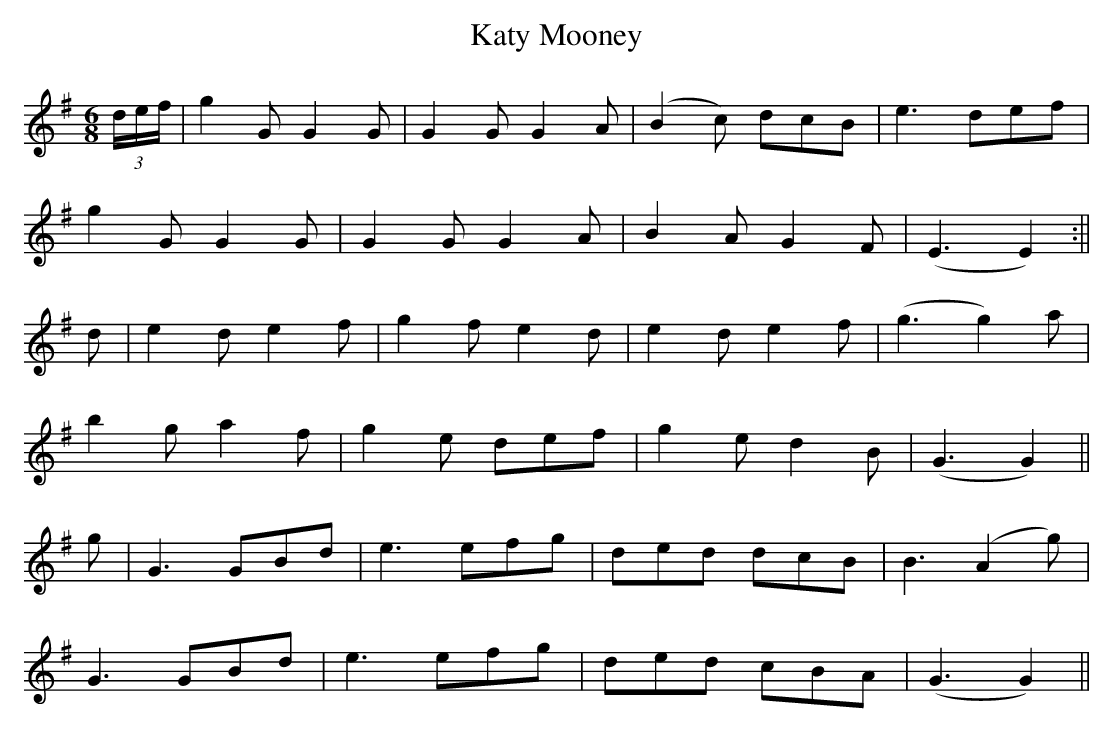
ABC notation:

X:1
T:Katy Mooney
M:6/8
L:1/8
K:G
(3d/e/f/|g2 G G2 G|G2 G G2 A|(B2 c) dcB|e3 def|
g2 G G2 G|G2 G G2 A|B2 A G2 F|(E3 E2):||
d|e2 d e2 f|g2 f e2 d|e2 d e2 f|(g3 g2) a|
b2 g a2 f|g2 e def|g2 e d2 B|(G3 G2)||
g|G3 GBd|e3 efg|ded dcB|B3 (A2 g)|
G3 GBd|e3 efg|ded cBA|(G3 G2)||
